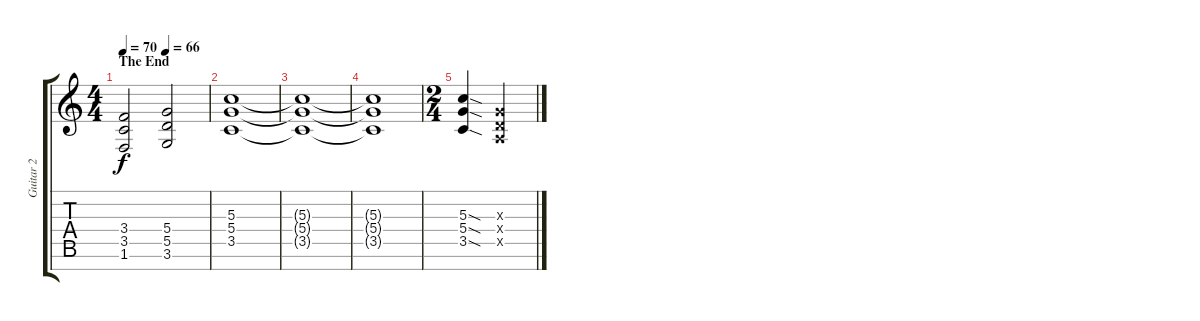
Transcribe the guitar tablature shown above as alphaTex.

\track ("Guitar 2" "Guitar 2") {instrument distortionguitar}
\staff {score tabs}
\tuning (E4 B3 G3 D3 A2 E2 B1) {hide}
\ts (4 4)
\section ("" "The End")
\tempo 70
\tempo (66 0.5)
\clef g2
\ks c
(3.4 3.5 1.6).2{dy f} (5.4 5.5 3.6).2 |
(5.3 5.4 3.5).1 |
(5.3{t} 5.4{t} 3.5{t}).1 |
(5.3{t} 5.4{t} 3.5{t}).1 |
\ts (2 4)
(5.3{sod} 5.4{sod} 3.5{sod}).4 (0.3{x} 0.4{x} 0.5{x}).4
